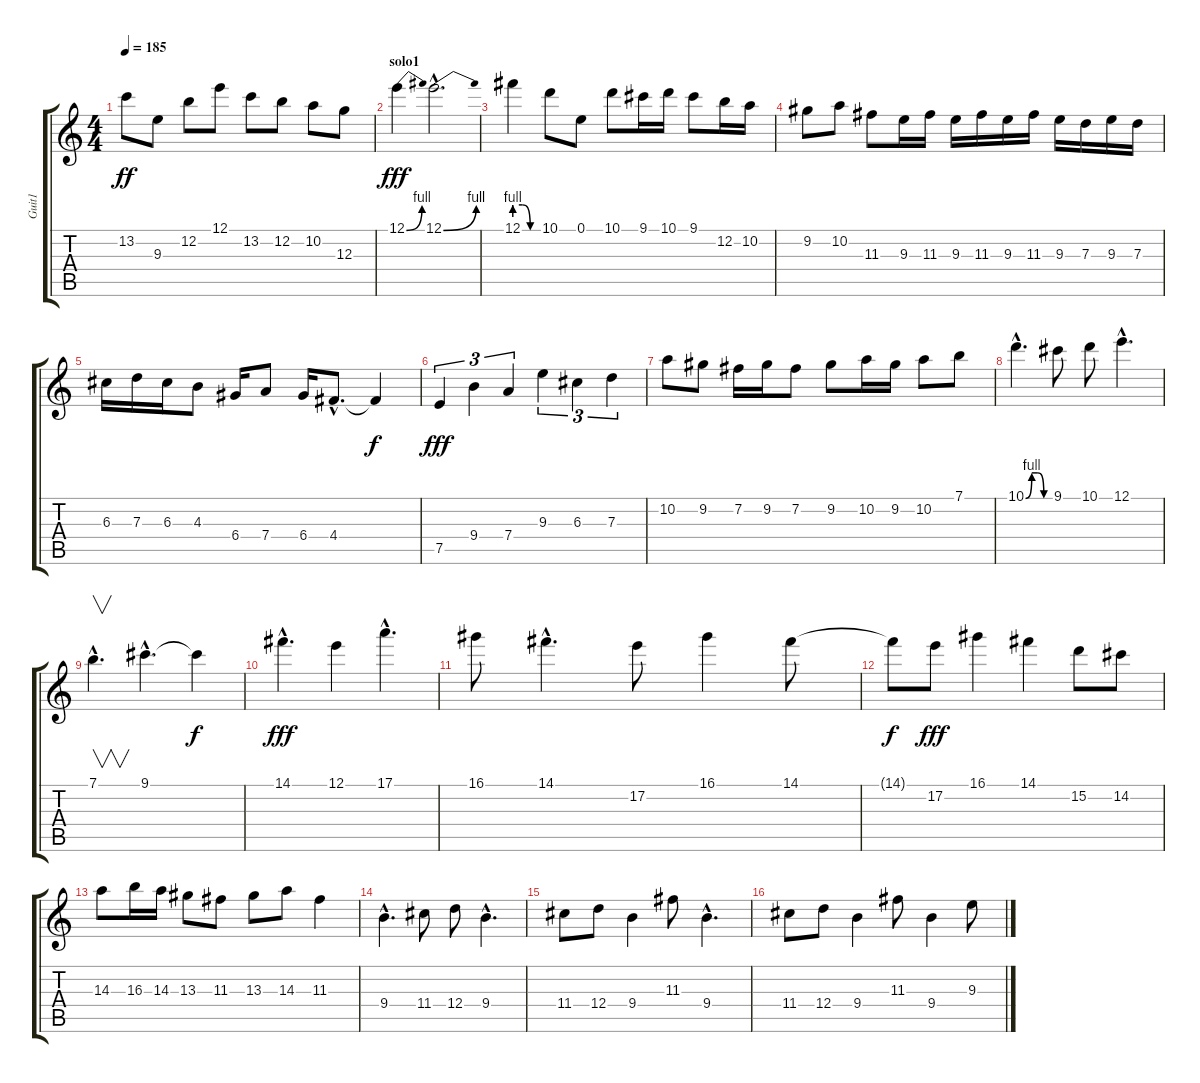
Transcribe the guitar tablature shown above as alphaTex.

\track ("Guit1" "Guit1") {instrument acousticguitarsteel}
\staff {score tabs}
\tuning (E4 B3 G3 D3 A2 E2) {hide}
\ts (4 4)
\tempo 185
\clef g2
\ks c
13.2.8{dy ff} 9.3.8 12.2.8 12.1.8 13.2.8 12.2.8 10.2.8 12.3.8 |
\section ("" "solo1")
12.1{be (bend 0 0 60 4)}.4{dy fff volume 13 instrument overdrivenguitar} 12.1{be (bend 0 0 60 4) hac}.2{d} |
12.1{be (custom 0 4 20 4 40 0 60 0)}.4 10.1.8 0.1.8 10.1.8 9.1.16 10.1.16 9.1.8 12.2.16 10.2.16 |
9.2.8 10.2.8 11.3.8 9.3.16 11.3.16 9.3.16 11.3.16 9.3.16 11.3.16 9.3.16 7.3.16 9.3.16 7.3.16 |
6.3.16 7.3.16 6.3.16 4.3.8 6.4.16 7.4.8 6.4.16 4.4{hac}.8{d} 4.4{t}.4{dy f} |
7.5.4{tu (3 2) dy fff} 9.4.4{tu (3 2)} 7.4.4{tu (3 2)} 9.3.4{tu (3 2)} 6.3.4{tu (3 2)} 7.3.4{tu (3 2)} |
10.2.8 9.2.8 7.2.16 9.2.16 7.2.8 9.2.8 10.2.16 9.2.16 10.2.8 7.1.8 |
10.1{be (custom 0 0 15 4 30 4 45 0 60 0) hac}.4{d} 9.1.8 10.1.8 12.1{hac}.4{d} |
7.1{hac}.4{v d} 9.1{hac}.4{d} 9.1{t}.4{dy f} |
14.1{hac}.4{d dy fff} 12.1.4 17.1{hac}.4{d} |
16.1.8 14.1{hac}.4{d} 17.2.8 16.1.4 14.1.8 |
14.1{t}.8{dy f} 17.2.8{dy fff} 16.1.4 14.1.4 15.2.8 14.2.8 |
14.3.8 16.3.16 14.3.16 13.3.8 11.3.8 13.3.8 14.3.8 11.3.4 |
9.4{hac}.4{d} 11.4.8 12.4.8 9.4{hac}.4{d} |
11.4.8 12.4.8 9.4.4 11.3.8 9.4{hac}.4{d} |
11.4.8 12.4.8 9.4.4 11.3.8 9.4.4 9.3.8
